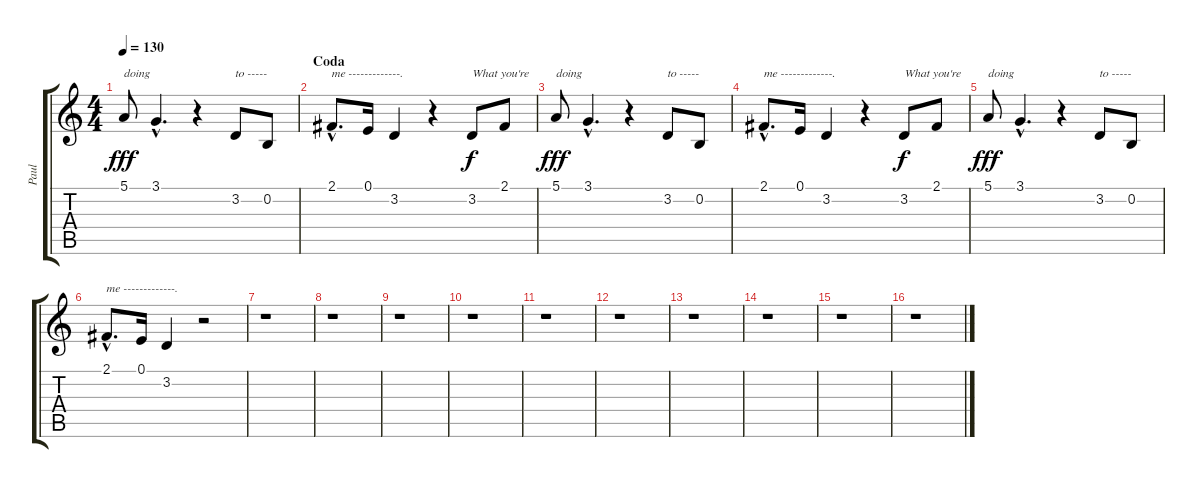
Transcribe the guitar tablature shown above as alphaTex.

\track ("Paul" "Paul") {instrument altosax}
\staff {score tabs}
\tuning (E4 B3 G3 D3 A2 E2) {hide}
\ts (4 4)
\tempo 130
\clef g2
\ks c
5.1.8{txt "doing" dy fff} 3.1{hac}.4{d} r.4 3.2.8{txt "to -----"} 0.2.8 |
\section ("" "Coda")
2.1{hac}.8{d txt "me -------------."} 0.1.16 3.2.4 r.4 3.2.8{txt "What you're" dy f} 2.1.8 |
5.1.8{txt "doing" dy fff} 3.1{hac}.4{d} r.4 3.2.8{txt "to -----"} 0.2.8 |
2.1{hac}.8{d txt "me -------------."} 0.1.16 3.2.4 r.4 3.2.8{txt "What you're" dy f} 2.1.8 |
5.1.8{txt "doing" dy fff} 3.1{hac}.4{d} r.4 3.2.8{txt "to -----"} 0.2.8 |
2.1{hac}.8{d txt "me -------------."} 0.1.16 3.2.4 r.2 |
r.1 |
r.1 |
r.1 |
r.1 |
r.1 |
r.1 |
r.1 |
r.1{volume 14} |
r.1{volume 12} |
r.1{volume 10}
